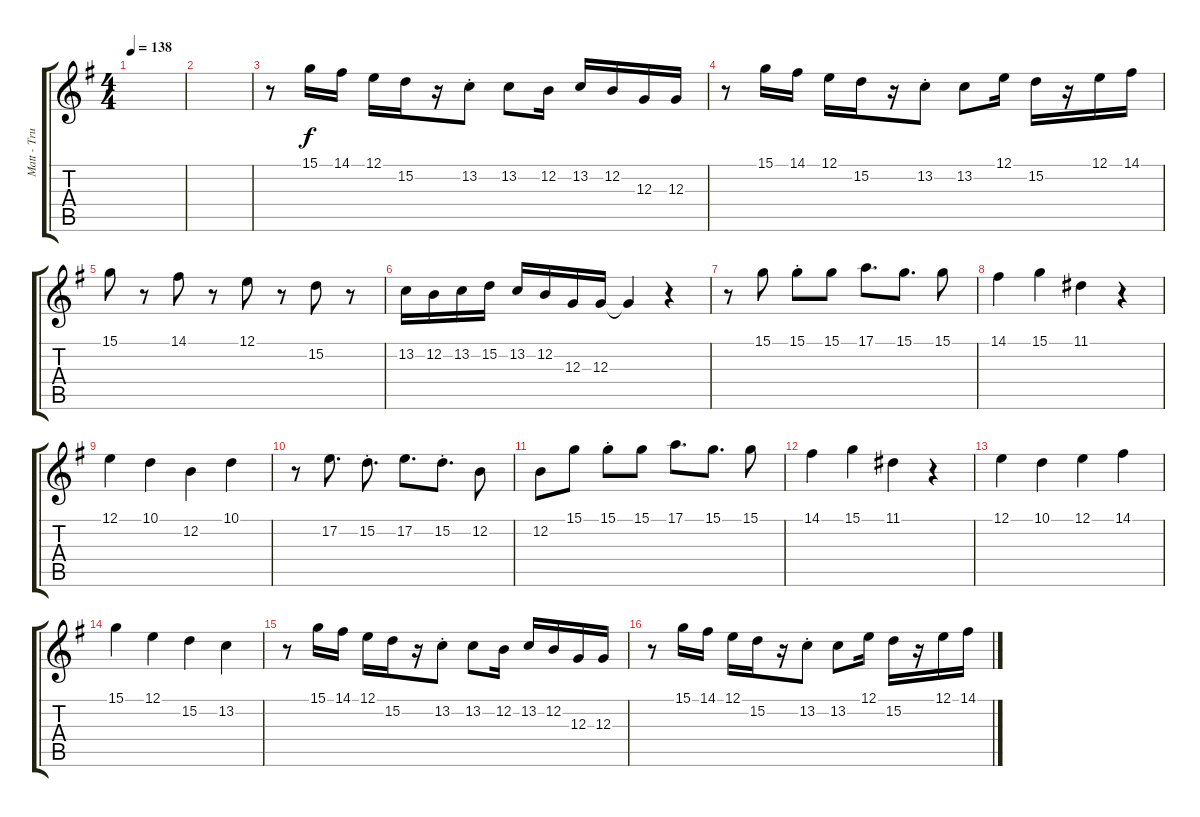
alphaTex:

\track ("Matt - Trumpet" "Matt - Tru") {instrument trumpet}
\staff {score tabs}
\tuning (E4 B3 G3 D3 A2 E2) {hide}
\ts (4 4)
\tempo 138
\clef g2
\ks g
|
|
r.8 15.1.16 14.1.16 12.1.16 15.2.16 r.16 13.2{st}.8 13.2.8 12.2.16 13.2.16 12.2.16 12.3.16 12.3.16 |
r.8 15.1.16 14.1.16 12.1.16 15.2.16 r.16 13.2{st}.8 13.2.8 12.1.16 15.2.16 r.16 12.1.16 14.1.16 |
15.1.8 r.8 14.1.8 r.8 12.1.8 r.8 15.2.8 r.8 |
13.2.16 12.2.16 13.2.16 15.2.16 13.2.16 12.2.16 12.3.16 12.3.16 12.3{t}.4 r.4 |
r.8 15.1.8 15.1{st}.8 15.1.8 17.1.8{d} 15.1.8{d} 15.1.8 |
14.1.4 15.1.4 11.1.4 r.4 |
12.1.4 10.1.4 12.2.4 10.1.4 |
r.8 17.2.8{d} 15.2{st}.8{d} 17.2.8{d} 15.2{st}.8{d} 12.2.8 |
12.2.8 15.1.8 15.1{st}.8 15.1.8 17.1.8{d} 15.1.8{d} 15.1.8 |
14.1.4 15.1.4 11.1.4 r.4 |
12.1.4 10.1.4 12.1.4 14.1.4 |
15.1.4 12.1.4 15.2.4 13.2.4 |
r.8 15.1.16 14.1.16 12.1.16 15.2.16 r.16 13.2{st}.8 13.2.8 12.2.16 13.2.16 12.2.16 12.3.16 12.3.16 |
r.8 15.1.16 14.1.16 12.1.16 15.2.16 r.16 13.2{st}.8 13.2.8 12.1.16 15.2.16 r.16 12.1.16 14.1.16
